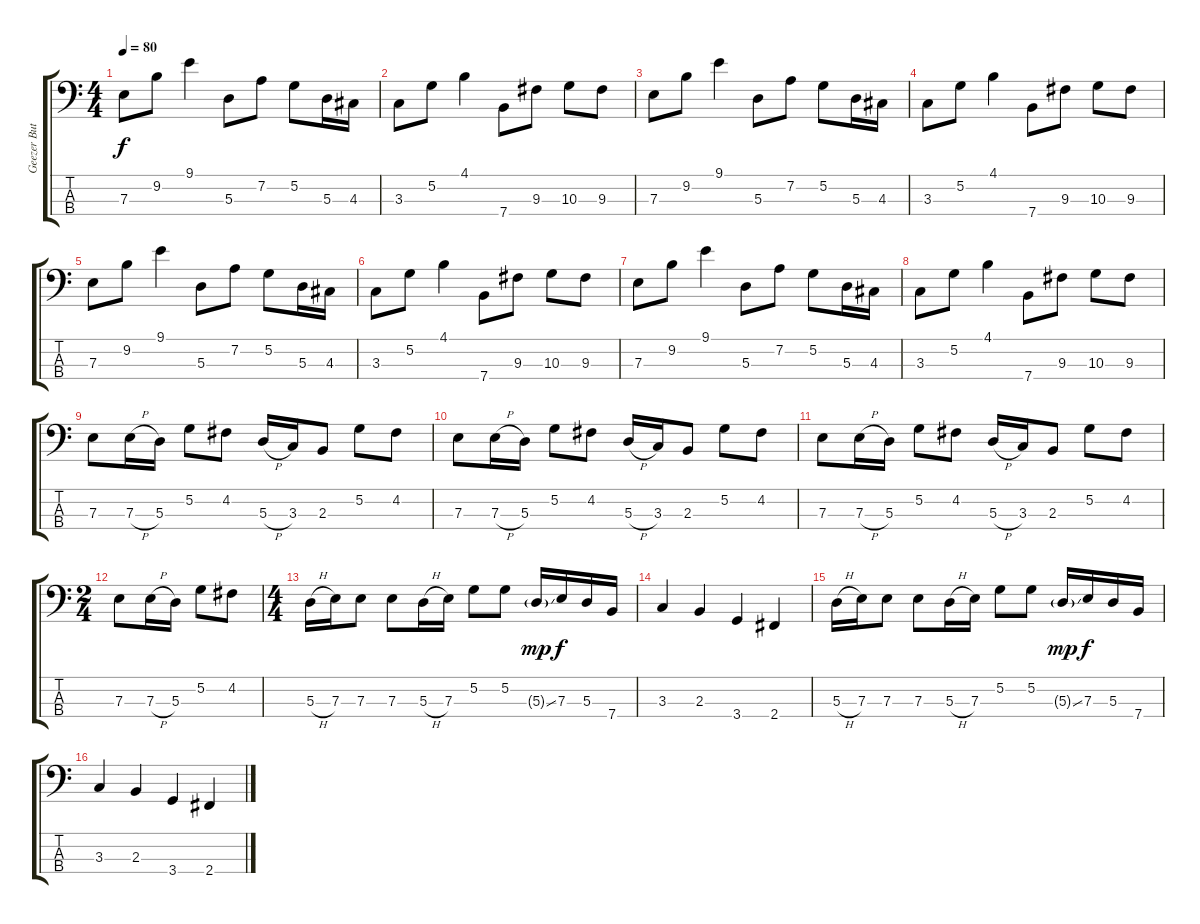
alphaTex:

\track ("Geezer Butler (bass)" "Geezer But") {instrument electricbassfinger}
\staff {score tabs}
\tuning (G2 D2 A1 E1) {hide}
\ts (4 4)
\tempo 80
\clef f4
\ks c
7.3.8{dy f} 9.2.8 9.1.4 5.3.8 7.2.8 5.2.8 5.3.16 4.3.16 |
3.3.8 5.2.8 4.1.4 7.4.8 9.3.8 10.3.8 9.3.8 |
7.3.8 9.2.8 9.1.4 5.3.8 7.2.8 5.2.8 5.3.16 4.3.16 |
3.3.8 5.2.8 4.1.4 7.4.8 9.3.8 10.3.8 9.3.8 |
7.3.8 9.2.8 9.1.4 5.3.8 7.2.8 5.2.8 5.3.16 4.3.16 |
3.3.8 5.2.8 4.1.4 7.4.8 9.3.8 10.3.8 9.3.8 |
7.3.8 9.2.8 9.1.4 5.3.8 7.2.8 5.2.8 5.3.16 4.3.16 |
3.3.8 5.2.8 4.1.4 7.4.8 9.3.8 10.3.8 9.3.8 |
7.3.8 7.3{h}.16 5.3.16 5.2.8 4.2.8 5.3{h}.16 3.3.16 2.3.8 5.2.8 4.2.8 |
7.3.8 7.3{h}.16 5.3.16 5.2.8 4.2.8 5.3{h}.16 3.3.16 2.3.8 5.2.8 4.2.8 |
7.3.8 7.3{h}.16 5.3.16 5.2.8 4.2.8 5.3{h}.16 3.3.16 2.3.8 5.2.8 4.2.8 |
\ts (2 4)
7.3.8 7.3{h}.16 5.3.16 5.2.8 4.2.8 |
\ts (4 4)
5.3{h}.16 7.3.16 7.3.8 7.3.8 5.3{h}.16 7.3.16 5.2.8 5.2.8 5.3{ss g}.16{dy mp} 7.3.16{dy f} 5.3.16 7.4.16 |
3.3.4 2.3.4 3.4.4 2.4.4 |
5.3{h}.16 7.3.16 7.3.8 7.3.8 5.3{h}.16 7.3.16 5.2.8 5.2.8 5.3{ss g}.16{dy mp} 7.3.16{dy f} 5.3.16 7.4.16 |
3.3.4 2.3.4 3.4.4 2.4.4
